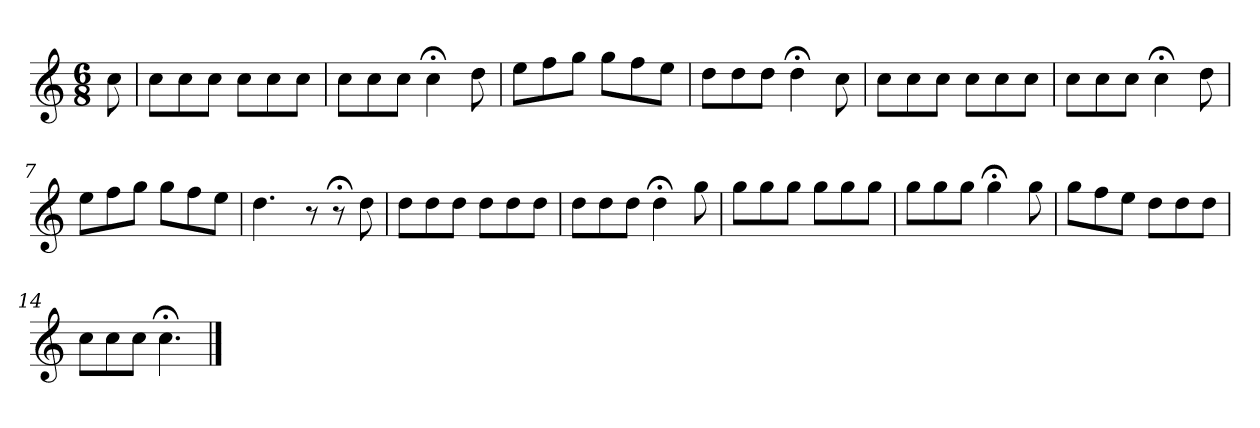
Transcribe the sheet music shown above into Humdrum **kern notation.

**kern
*part1
*staff1
*k[]
*C:
*M6/8
*MM120
=
8cc
=1
8ccL
8cc
8ccJ
8ccL
8cc
8ccJ
=2
8ccL
8cc
8ccJ
4cc;<
8dd
=3
8eeL
8ff
8ggJ
8ggL
8ff
8eeJ
=4
8ddL
8dd
8ddJ
4dd;<
8cc
=5
8ccL
8cc
8ccJ
8ccL
8cc
8ccJ
=6
8ccL
8cc
8ccJ
4cc;<
8dd
=7
8eeL
8ff
8ggJ
8ggL
8ff
8eeJ
=8
4.dd
8r
8r;<
8dd
=9
8ddL
8dd
8ddJ
8ddL
8dd
8ddJ
=10
8ddL
8dd
8ddJ
4dd;<
8gg
=11
8ggL
8gg
8ggJ
8ggL
8gg
8ggJ
=12
8ggL
8gg
8ggJ
4gg;<
8gg
=13
8ggL
8ff
8eeJ
8ddL
8dd
8ddJ
=14
8ccL
8cc
8ccJ
4.cc;<
==
*-
